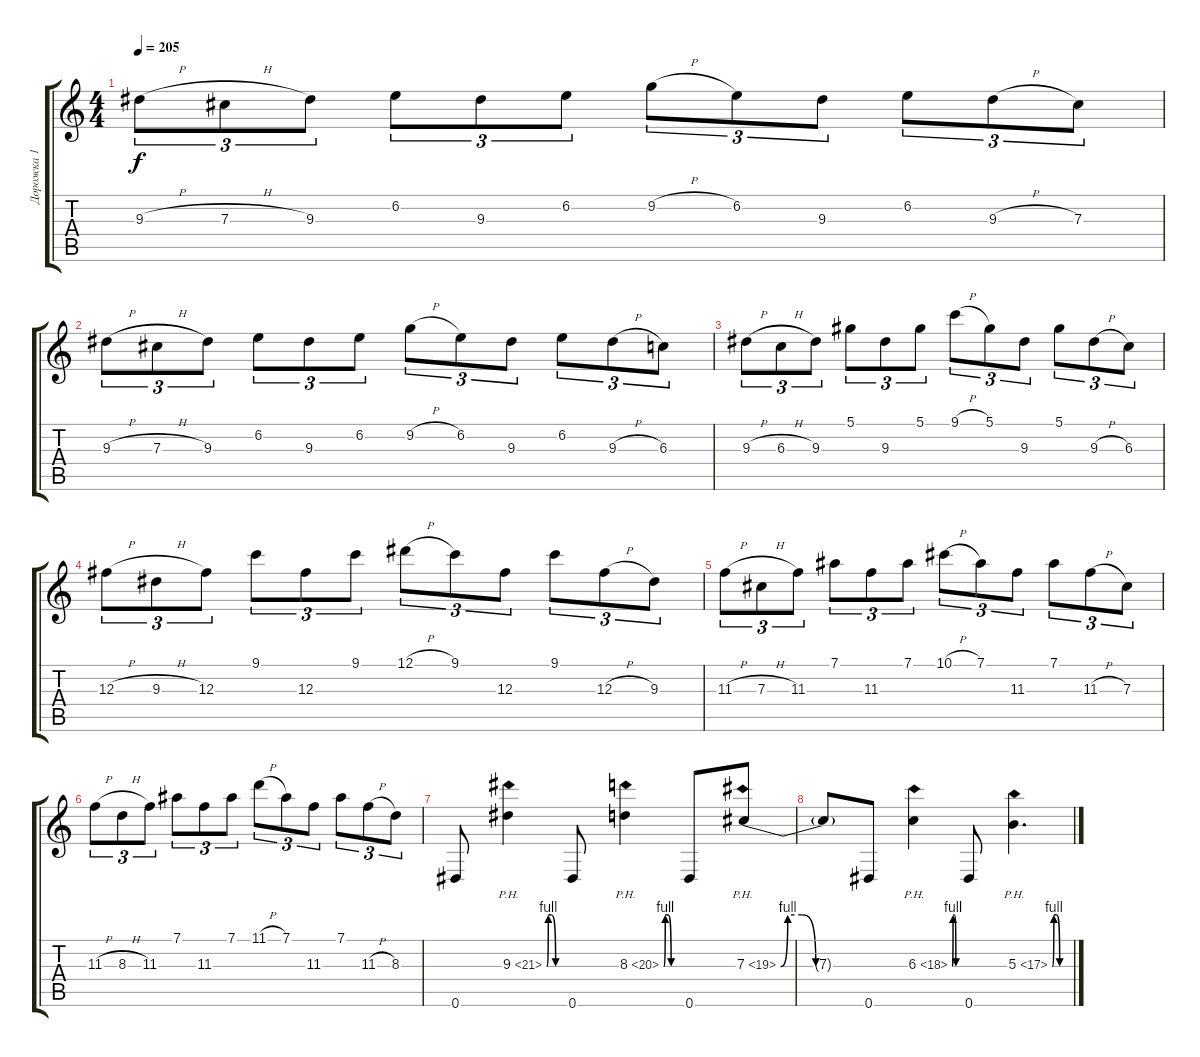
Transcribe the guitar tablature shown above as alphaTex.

\track ("Дорожка 1" "Дорожка 1") {instrument overdrivenguitar}
\staff {score tabs}
\tuning (Eb4 Bb3 Gb3 Db3 Ab2 Eb2) {hide}
\ts (4 4)
\tempo 205
\clef g2
\ks c
9.3{h}.8{tu (3 2) dy f} 7.3{h}.8{tu (3 2)} 9.3.8{tu (3 2)} 6.2.8{tu (3 2)} 9.3.8{tu (3 2)} 6.2.8{tu (3 2)} 9.2{h}.8{tu (3 2)} 6.2.8{tu (3 2)} 9.3.8{tu (3 2)} 6.2.8{tu (3 2)} 9.3{h}.8{tu (3 2)} 7.3.8{tu (3 2)} |
9.3{h}.8{tu (3 2)} 7.3{h}.8{tu (3 2)} 9.3.8{tu (3 2)} 6.2.8{tu (3 2)} 9.3.8{tu (3 2)} 6.2.8{tu (3 2)} 9.2{h}.8{tu (3 2)} 6.2.8{tu (3 2)} 9.3.8{tu (3 2)} 6.2.8{tu (3 2)} 9.3{h}.8{tu (3 2)} 6.3.8{tu (3 2)} |
9.3{h}.8{tu (3 2)} 6.3{h}.8{tu (3 2)} 9.3.8{tu (3 2)} 5.1.8{tu (3 2)} 9.3.8{tu (3 2)} 5.1.8{tu (3 2)} 9.1{h}.8{tu (3 2)} 5.1.8{tu (3 2)} 9.3.8{tu (3 2)} 5.1.8{tu (3 2)} 9.3{h}.8{tu (3 2)} 6.3.8{tu (3 2)} |
12.3{h}.8{tu (3 2)} 9.3{h}.8{tu (3 2)} 12.3.8{tu (3 2)} 9.1.8{tu (3 2)} 12.3.8{tu (3 2)} 9.1.8{tu (3 2)} 12.1{h}.8{tu (3 2)} 9.1.8{tu (3 2)} 12.3.8{tu (3 2)} 9.1.8{tu (3 2)} 12.3{h}.8{tu (3 2)} 9.3.8{tu (3 2)} |
11.3{h}.8{tu (3 2)} 7.3{h}.8{tu (3 2)} 11.3.8{tu (3 2)} 7.1.8{tu (3 2)} 11.3.8{tu (3 2)} 7.1.8{tu (3 2)} 10.1{h}.8{tu (3 2)} 7.1.8{tu (3 2)} 11.3.8{tu (3 2)} 7.1.8{tu (3 2)} 11.3{h}.8{tu (3 2)} 7.3.8{tu (3 2)} |
11.3{h}.8{tu (3 2)} 8.3{h}.8{tu (3 2)} 11.3.8{tu (3 2)} 7.1.8{tu (3 2)} 11.3.8{tu (3 2)} 7.1.8{tu (3 2)} 11.1{h}.8{tu (3 2)} 7.1.8{tu (3 2)} 11.3.8{tu (3 2)} 7.1.8{tu (3 2)} 11.3{h}.8{tu (3 2)} 8.3.8{tu (3 2)} |
0.6.8 9.3{be (custom 0 0 5 4 15 4 30 0 45 0 60 0) ph 12}.4 0.6.8 8.3{be (custom 0 0 5 4 15 4 25 0 45 0 60 0) ph 12}.4 0.6.8 7.3{be (custom 0 0 5 4 15 4 25 0 45 0 60 0) ph 12}.8 |
7.3{t}.8 0.6.8 6.3{be (custom 0 0 5 4 15 4 25 0 45 0 60 0) ph 12}.4 0.6.8 5.3{be (custom 0 0 5 4 15 4 25 0 45 0 60 0) ph 12}.4{d}
